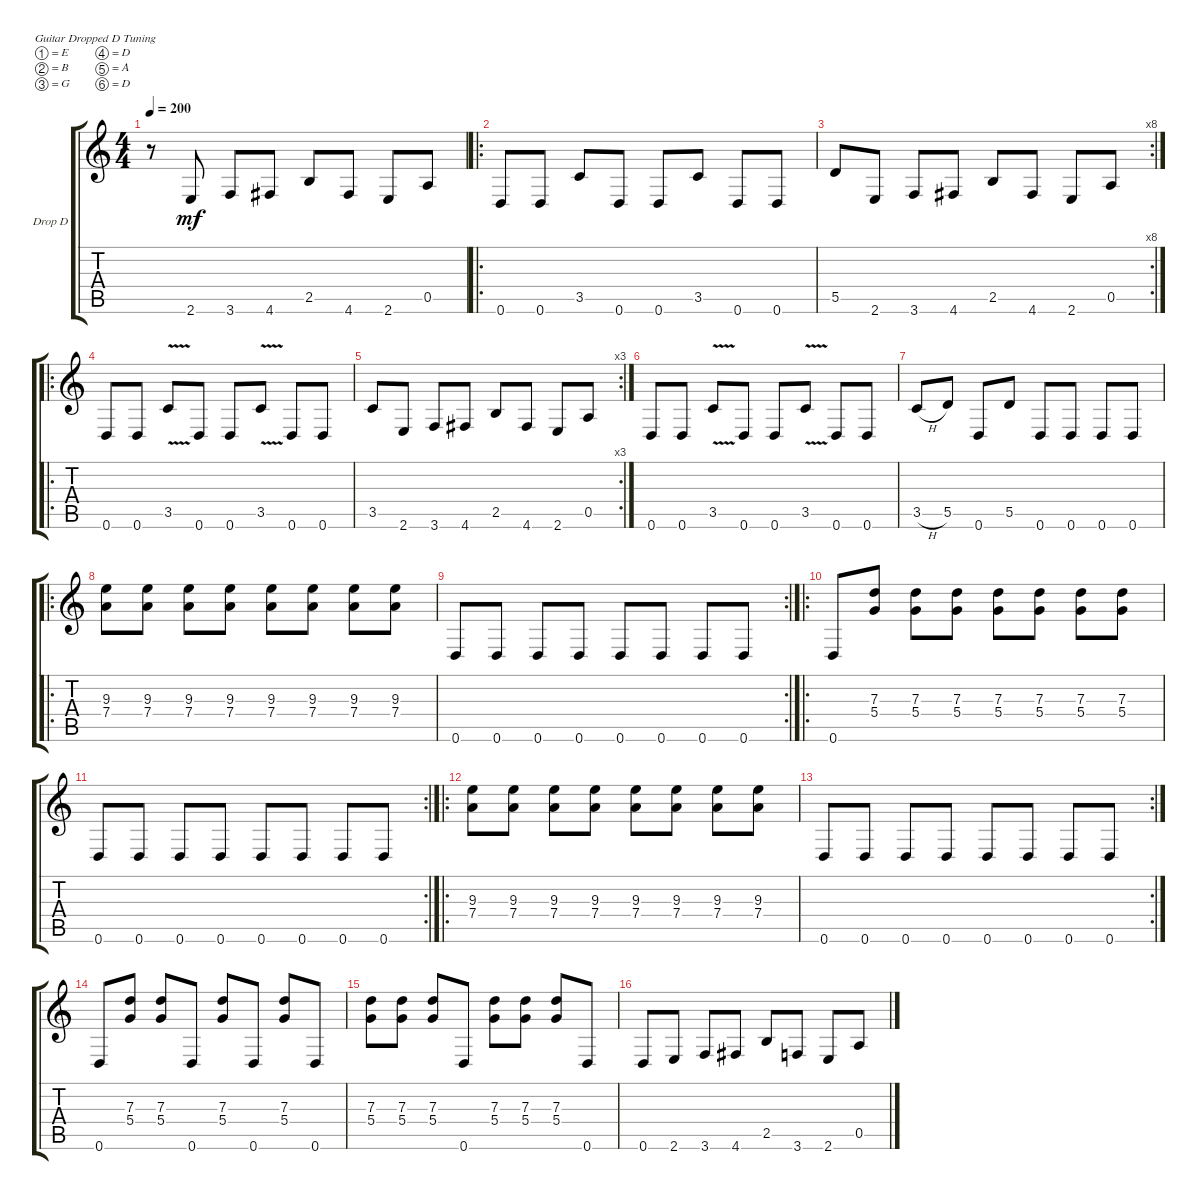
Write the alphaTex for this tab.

\defaultSystemsLayout 4
\bracketExtendMode groupsimilarinstruments
\firstSystemTrackNameOrientation horizontal
\otherSystemsTrackNameOrientation horizontal
\track ("George Kooymans" "Drop D") {instrument distortionguitar}
\staff {score tabs}
\tuning (E4 B3 G3 D3 A2 D2)
\ts (4 4)
\tempo 200
\clef g2
\ks c
r.8{dy mf instrument distortionguitar} 2.6.8 3.6.8 4.6.8 2.5.8 4.6.8 2.6.8 0.5.8 |
\ro
0.6.8 0.6.8 3.5.8 0.6.8 0.6.8 3.5.8 0.6.8 0.6.8 |
\rc 8
5.5.8 2.6.8 3.6.8 4.6.8 2.5.8 4.6.8 2.6.8 0.5.8 |
\ro
0.6.8 0.6.8 3.5{v}.8 0.6.8 0.6.8 3.5{v}.8 0.6.8 0.6.8 |
\rc 3
3.5.8 2.6.8 3.6.8 4.6.8 2.5.8 4.6.8 2.6.8 0.5.8 |
0.6.8 0.6.8 3.5{v}.8 0.6.8 0.6.8 3.5{v}.8 0.6.8 0.6.8 |
3.5{h}.8 5.5.8 0.6.8 5.5.8 0.6.8 0.6.8 0.6.8 0.6.8 |
\ro
(7.4 9.3).8 (7.4 9.3).8 (7.4 9.3).8 (7.4 9.3).8 (7.4 9.3).8 (7.4 9.3).8 (7.4 9.3).8 (7.4 9.3).8 |
\rc 2
0.6.8 0.6.8 0.6.8 0.6.8 0.6.8 0.6.8 0.6.8 0.6.8 |
\ro
0.6.8 (5.4 7.3).8 (5.4 7.3).8 (5.4 7.3).8 (5.4 7.3).8 (5.4 7.3).8 (5.4 7.3).8 (5.4 7.3).8 |
\rc 2
0.6.8 0.6.8 0.6.8 0.6.8 0.6.8 0.6.8 0.6.8 0.6.8 |
\ro
(7.4 9.3).8 (7.4 9.3).8 (7.4 9.3).8 (7.4 9.3).8 (7.4 9.3).8 (7.4 9.3).8 (7.4 9.3).8 (7.4 9.3).8 |
\rc 2
0.6.8 0.6.8 0.6.8 0.6.8 0.6.8 0.6.8 0.6.8 0.6.8 |
0.6.8 (5.4 7.3).8 (5.4 7.3).8 0.6.8 (5.4 7.3).8 0.6.8 (5.4 7.3).8 0.6.8 |
(5.4 7.3).8 (5.4 7.3).8 (5.4 7.3).8 0.6.8 (5.4 7.3).8 (5.4 7.3).8 (5.4 7.3).8 0.6.8 |
0.6.8 2.6.8 3.6.8 4.6.8 2.5.8 3.6.8 2.6.8 0.5.8
